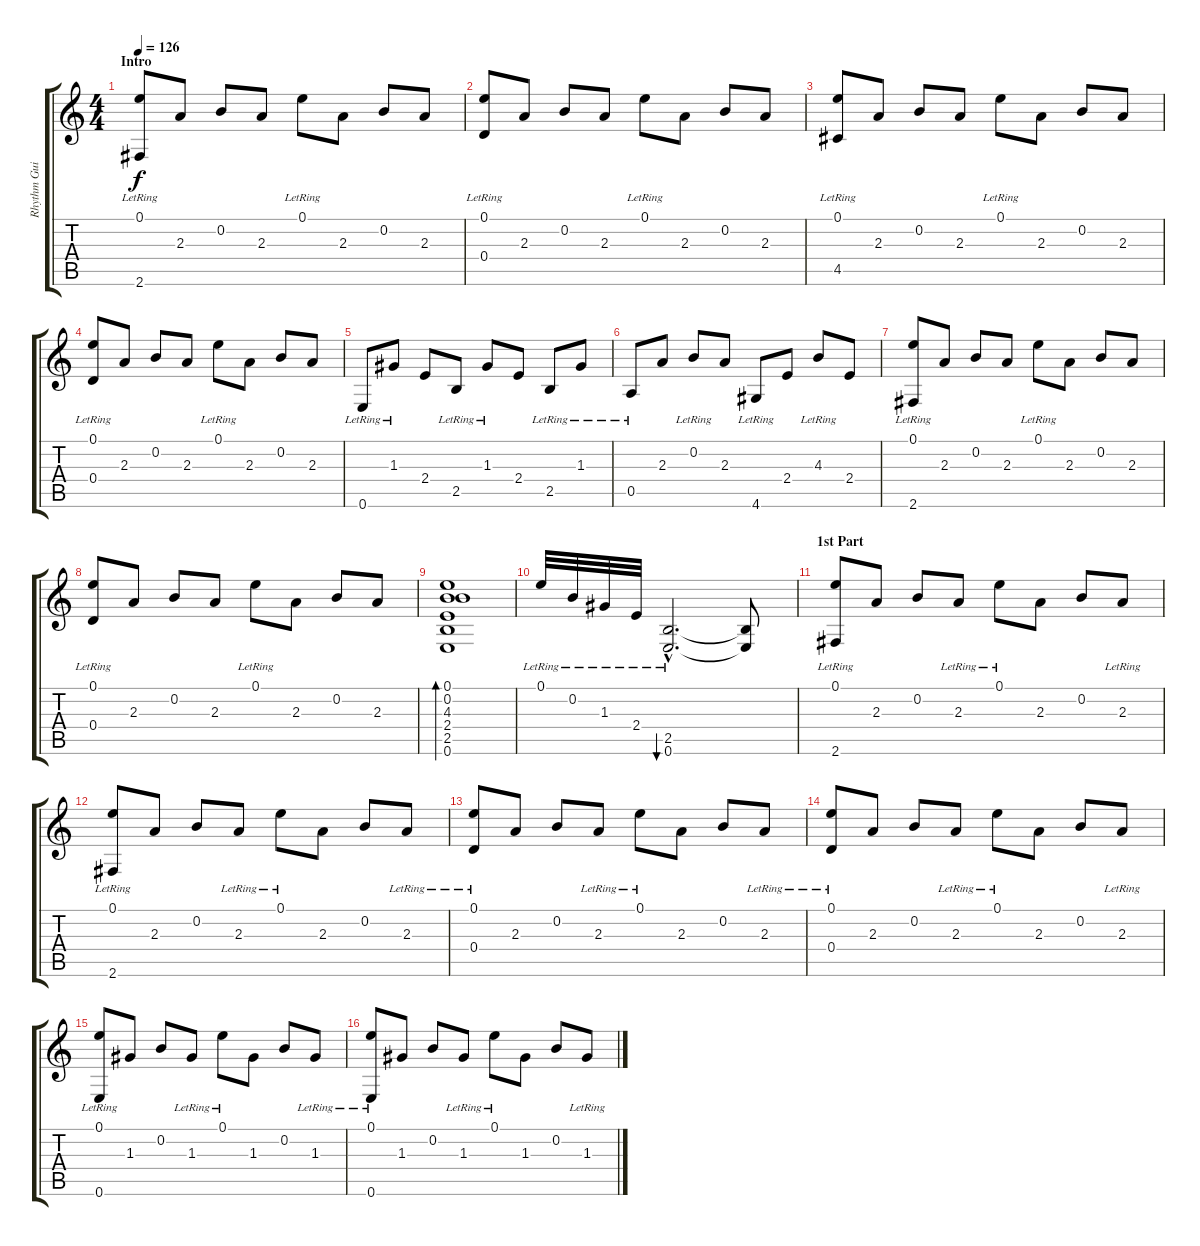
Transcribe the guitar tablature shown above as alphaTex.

\track ("Rhythm Guitar" "Rhythm Gui") {instrument acousticguitarsteel}
\staff {score tabs}
\tuning (E4 B3 G3 D3 A2 E2) {hide}
\ts (4 4)
\section ("" "Intro")
\tempo 126
\clef g2
\ks c
(0.1{lr} 2.6{lr}).8{dy f instrument acousticguitarsteel} 2.3.8 0.2.8 2.3.8 0.1{lr}.8 2.3.8 0.2.8 2.3.8 |
(0.1{lr} 0.4{lr}).8 2.3.8 0.2.8 2.3.8 0.1{lr}.8 2.3.8 0.2.8 2.3.8 |
(0.1{lr} 4.5{lr}).8 2.3.8 0.2.8 2.3.8 0.1{lr}.8 2.3.8 0.2.8 2.3.8 |
(0.1{lr} 0.4{lr}).8 2.3.8 0.2.8 2.3.8 0.1{lr}.8 2.3.8 0.2.8 2.3.8 |
0.6{lr}.8 1.3{lr}.8 2.4.8 2.5{lr}.8 1.3{lr}.8 2.4.8 2.5{lr}.8 1.3{lr}.8 |
0.5{lr}.8 2.3.8 0.2{lr}.8 2.3.8 4.6{lr}.8 2.4.8 4.3{lr}.8 2.4.8 |
(0.1{lr} 2.6{lr}).8 2.3.8 0.2.8 2.3.8 0.1{lr}.8 2.3.8 0.2.8 2.3.8 |
(0.1{lr} 0.4{lr}).8 2.3.8 0.2.8 2.3.8 0.1{lr}.8 2.3.8 0.2.8 2.3.8 |
(0.1 0.2 4.3 2.4 2.5 0.6).1{bd 60} |
0.1{lr}.32 0.2{lr}.32 1.3{lr}.32 2.4{lr}.32 (2.5{hac lr} 0.6{hac lr}).2{d bu 60} (2.5{t} 0.6{t}).8 |
\section ("" "1st Part")
(0.1{lr} 2.6{lr}).8 2.3.8 0.2.8 2.3{lr}.8 0.1{lr}.8 2.3.8 0.2.8 2.3{lr}.8 |
(0.1{lr} 2.6{lr}).8 2.3.8 0.2.8 2.3{lr}.8 0.1{lr}.8 2.3.8 0.2.8 2.3{lr}.8 |
(0.1{lr} 0.4{lr}).8 2.3.8 0.2.8 2.3{lr}.8 0.1{lr}.8 2.3.8 0.2.8 2.3{lr}.8 |
(0.1{lr} 0.4{lr}).8 2.3.8 0.2.8 2.3{lr}.8 0.1{lr}.8 2.3.8 0.2.8 2.3{lr}.8 |
(0.1{lr} 0.6{lr}).8 1.3.8 0.2.8 1.3{lr}.8 0.1{lr}.8 1.3.8 0.2.8 1.3{lr}.8 |
(0.1{lr} 0.6{lr}).8 1.3.8 0.2.8 1.3{lr}.8 0.1{lr}.8 1.3.8 0.2.8 1.3{lr}.8
